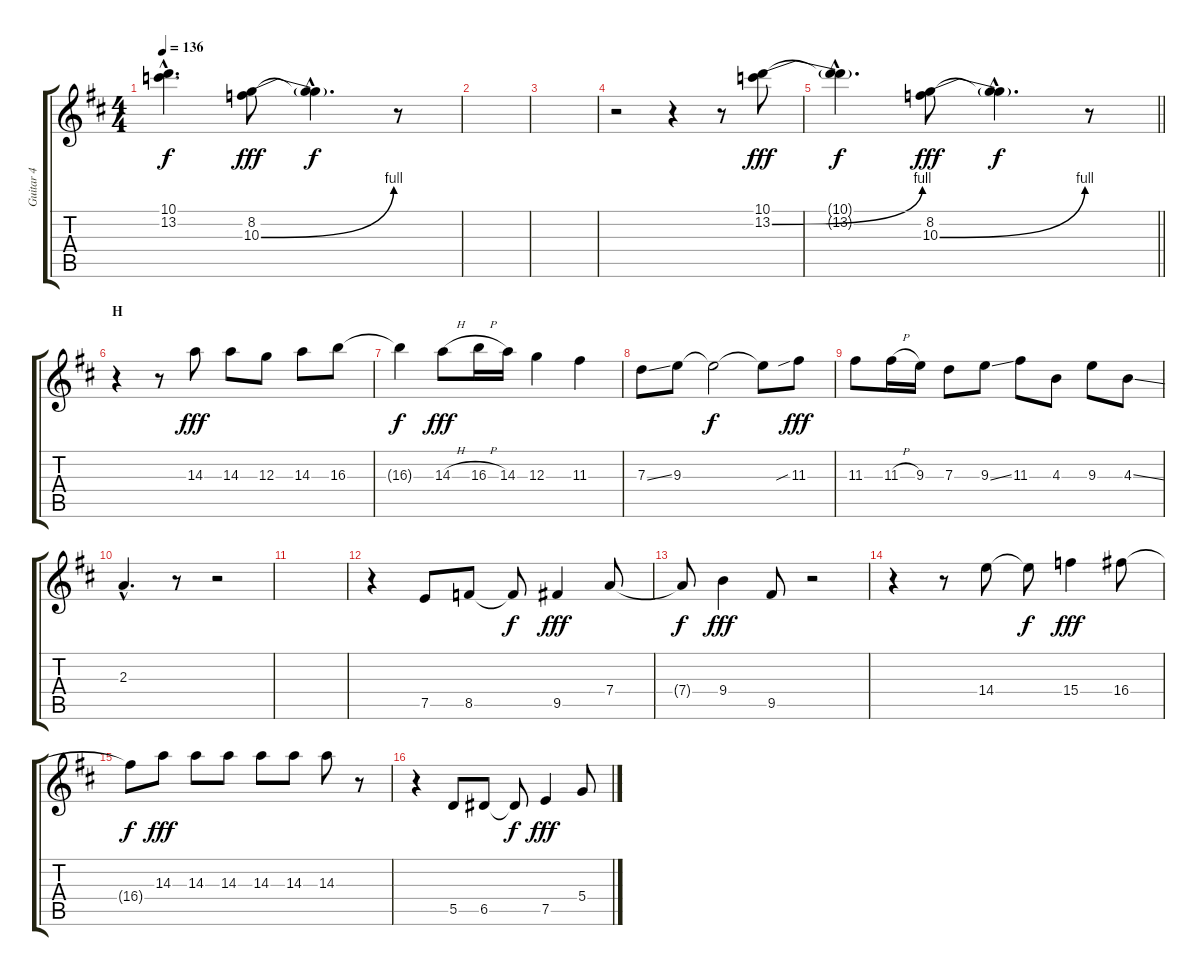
\track ("Guitar 4" "Guitar 4") {instrument distortionguitar}
\staff {score tabs}
\tuning (E4 B3 G3 D3 A2 E2) {hide}
\ts (4 4)
\tempo 136
\clef g2
\ks d
(10.1{hac t} 13.2{hac t}).4{d dy f} (8.2 10.3{be (bend 0 0 60 4)}).8{dy fff} (8.2{hac t} 10.3{hac t}).4{d dy f} r.8 |
|
|
r.2 r.4 r.8 (10.1 13.2{be (bend 0 0 60 4)}).8{dy fff} |
\barLineRight lightlight
(10.1{hac t} 13.2{hac t}).4{d dy f} (8.2 10.3{be (bend 0 0 60 4)}).8{dy fff} (8.2{hac t} 10.3{hac t}).4{d dy f} r.8 |
\section ("" "H")
r.4 r.8 14.3.8{dy fff} 14.3.8 12.3.8 14.3.8 16.3.8 |
16.3{t}.4{dy f} 14.3{h}.8{dy fff} 16.3{h}.16 14.3.16 12.3.4 11.3.4 |
7.3{ss}.8 9.3.8 9.3{t}.2{dy f} 9.3{t}.8 11.3{sib}.8{dy fff} |
11.3.8 11.3{h}.16 9.3.16 7.3.8 9.3{ss}.8 11.3.8 4.3.8 9.3.8 4.3{ss}.8 |
2.3{hac}.4{d} r.8 r.2 |
|
r.4 7.5.8 8.5.8 8.5{t}.8{dy f} 9.5.4{dy fff} 7.4.8 |
7.4{t}.8{dy f} 9.4.4{dy fff} 9.5.8 r.2 |
r.4 r.8 14.4.8 14.4{t}.8{dy f} 15.4.4{dy fff} 16.4.8 |
16.4{t}.8{dy f} 14.3.8{dy fff} 14.3.8 14.3.8 14.3.8 14.3.8 14.3.8 r.8 |
r.4 5.5.8 6.5.8 6.5{t}.8{dy f} 7.5.4{dy fff} 5.4.8
